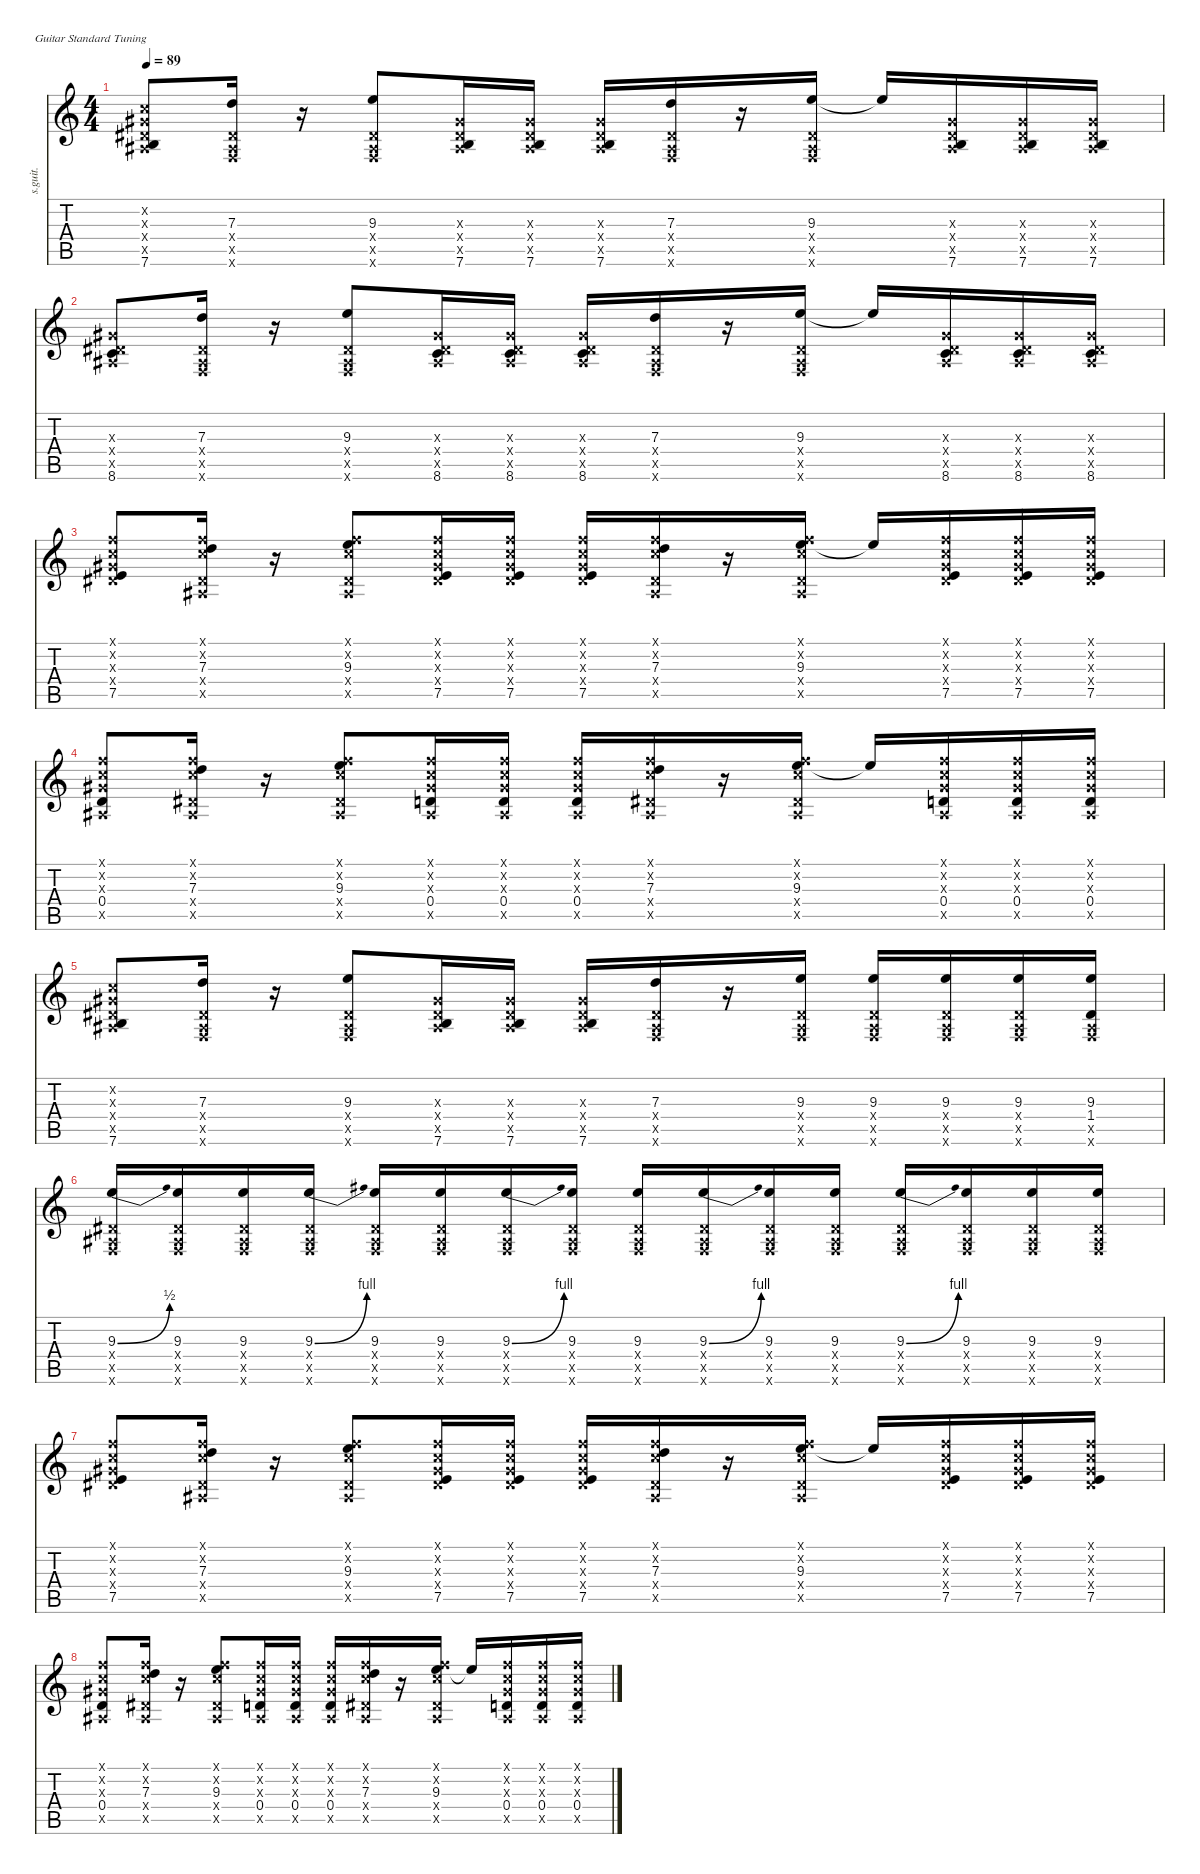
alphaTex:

\defaultSystemsLayout 4
\hideDynamics
\bracketExtendMode nobrackets
\track ("John Frusciante" "s.guit.") {instrument overdrivenguitar}
\staff {score tabs}
\tuning (E4 B3 G3 D3 A2 E2)
\ts (4 4)
\tempo 89
\clef g2
\ks c
(1.2{x} 1.3{x acc #} 1.4{x acc #} 1.5{x acc #} 7.6).8{lyrics (0 "") lyrics (1 "") lyrics (2 "") lyrics (3 "") lyrics (4 "") dy f} (7.3 1.4{x acc #} 1.5{x acc #} 1.6{x}).16{lyrics (0 "") lyrics (1 "") lyrics (2 "") lyrics (3 "") lyrics (4 "")} r.16 (9.3 1.4{x acc #} 1.5{x acc #} 1.6{x}).8{lyrics (0 "") lyrics (1 "") lyrics (2 "") lyrics (3 "") lyrics (4 "")} (1.3{x acc #} 1.4{x acc #} 1.5{x acc #} 7.6).16{lyrics (0 "") lyrics (1 "") lyrics (2 "") lyrics (3 "") lyrics (4 "")} (1.3{x acc #} 1.4{x acc #} 1.5{x acc #} 7.6).16{lyrics (0 "") lyrics (1 "") lyrics (2 "") lyrics (3 "") lyrics (4 "")} (1.3{x acc #} 1.4{x acc #} 1.5{x acc #} 7.6).16{lyrics (0 "") lyrics (1 "") lyrics (2 "") lyrics (3 "") lyrics (4 "")} (7.3 1.4{x acc #} 1.5{x acc #} 1.6{x}).16{lyrics (0 "") lyrics (1 "") lyrics (2 "") lyrics (3 "") lyrics (4 "")} r.16 (9.3 1.4{x acc #} 1.5{x acc #} 1.6{x}).16{lyrics (0 "") lyrics (1 "") lyrics (2 "") lyrics (3 "") lyrics (4 "")} 9.3{t}.16{lyrics (0 "") lyrics (1 "") lyrics (2 "") lyrics (3 "") lyrics (4 "")} (1.3{x acc #} 1.4{x acc #} 1.5{x acc #} 7.6).16{lyrics (0 "") lyrics (1 "") lyrics (2 "") lyrics (3 "") lyrics (4 "")} (1.3{x acc #} 1.4{x acc #} 1.5{x acc #} 7.6).16{lyrics (0 "") lyrics (1 "") lyrics (2 "") lyrics (3 "") lyrics (4 "")} (1.3{x acc #} 1.4{x acc #} 1.5{x acc #} 7.6).16{lyrics (0 "") lyrics (1 "") lyrics (2 "") lyrics (3 "") lyrics (4 "")} |
(1.3{x acc #} 1.4{x acc #} 1.5{x acc #} 8.6).8{lyrics (0 "") lyrics (1 "") lyrics (2 "") lyrics (3 "") lyrics (4 "")} (7.3 1.4{x acc #} 1.5{x acc #} 1.6{x}).16{lyrics (0 "") lyrics (1 "") lyrics (2 "") lyrics (3 "") lyrics (4 "")} r.16 (9.3 1.4{x acc #} 1.5{x acc #} 1.6{x}).8{lyrics (0 "") lyrics (1 "") lyrics (2 "") lyrics (3 "") lyrics (4 "")} (1.3{x acc #} 1.4{x acc #} 1.5{x acc #} 8.6).16{lyrics (0 "") lyrics (1 "") lyrics (2 "") lyrics (3 "") lyrics (4 "")} (1.3{x acc #} 1.4{x acc #} 1.5{x acc #} 8.6).16{lyrics (0 "") lyrics (1 "") lyrics (2 "") lyrics (3 "") lyrics (4 "")} (1.3{x acc #} 1.4{x acc #} 1.5{x acc #} 8.6).16{lyrics (0 "") lyrics (1 "") lyrics (2 "") lyrics (3 "") lyrics (4 "")} (7.3 1.4{x acc #} 1.5{x acc #} 1.6{x}).16{lyrics (0 "") lyrics (1 "") lyrics (2 "") lyrics (3 "") lyrics (4 "")} r.16 (9.3 1.4{x acc #} 1.5{x acc #} 1.6{x}).16{lyrics (0 "") lyrics (1 "") lyrics (2 "") lyrics (3 "") lyrics (4 "")} 9.3{t}.16{lyrics (0 "") lyrics (1 "") lyrics (2 "") lyrics (3 "") lyrics (4 "")} (1.3{x acc #} 1.4{x acc #} 1.5{x acc #} 8.6).16{lyrics (0 "") lyrics (1 "") lyrics (2 "") lyrics (3 "") lyrics (4 "")} (1.3{x acc #} 1.4{x acc #} 1.5{x acc #} 8.6).16{lyrics (0 "") lyrics (1 "") lyrics (2 "") lyrics (3 "") lyrics (4 "")} (1.3{x acc #} 1.4{x acc #} 1.5{x acc #} 8.6).16{lyrics (0 "") lyrics (1 "") lyrics (2 "") lyrics (3 "") lyrics (4 "")} |
(1.1{x} 1.2{x} 1.3{x acc #} 1.4{x acc #} 7.5).8{lyrics (0 "") lyrics (1 "") lyrics (2 "") lyrics (3 "") lyrics (4 "")} (1.1{x} 1.2{x} 7.3 1.4{x acc #} 1.5{x acc #}).16{lyrics (0 "") lyrics (1 "") lyrics (2 "") lyrics (3 "") lyrics (4 "")} r.16 (1.1{x} 1.2{x} 9.3 1.4{x acc #} 1.5{x acc #}).8{lyrics (0 "") lyrics (1 "") lyrics (2 "") lyrics (3 "") lyrics (4 "")} (1.1{x} 1.2{x} 1.3{x acc #} 1.4{x acc #} 7.5).16{lyrics (0 "") lyrics (1 "") lyrics (2 "") lyrics (3 "") lyrics (4 "")} (1.1{x} 1.2{x} 1.3{x acc #} 1.4{x acc #} 7.5).16{lyrics (0 "") lyrics (1 "") lyrics (2 "") lyrics (3 "") lyrics (4 "")} (1.1{x} 1.2{x} 1.3{x acc #} 1.4{x acc #} 7.5).16{lyrics (0 "") lyrics (1 "") lyrics (2 "") lyrics (3 "") lyrics (4 "")} (1.1{x} 1.2{x} 7.3 1.4{x acc #} 1.5{x acc #}).16{lyrics (0 "") lyrics (1 "") lyrics (2 "") lyrics (3 "") lyrics (4 "")} r.16 (1.1{x} 1.2{x} 9.3 1.4{x acc #} 1.5{x acc #}).16{lyrics (0 "") lyrics (1 "") lyrics (2 "") lyrics (3 "") lyrics (4 "")} 9.3{t}.16{lyrics (0 "") lyrics (1 "") lyrics (2 "") lyrics (3 "") lyrics (4 "")} (1.1{x} 1.2{x} 1.3{x acc #} 1.4{x acc #} 7.5).16{lyrics (0 "") lyrics (1 "") lyrics (2 "") lyrics (3 "") lyrics (4 "")} (1.1{x} 1.2{x} 1.3{x acc #} 1.4{x acc #} 7.5).16{lyrics (0 "") lyrics (1 "") lyrics (2 "") lyrics (3 "") lyrics (4 "")} (1.1{x} 1.2{x} 1.3{x acc #} 1.4{x acc #} 7.5).16{lyrics (0 "") lyrics (1 "") lyrics (2 "") lyrics (3 "") lyrics (4 "")} |
(1.1{x} 1.2{x} 1.3{x acc #} 0.4 1.5{x acc #}).8{lyrics (0 "") lyrics (1 "") lyrics (2 "") lyrics (3 "") lyrics (4 "")} (1.1{x} 1.2{x} 7.3 1.4{x acc #} 1.5{x acc #}).16{lyrics (0 "") lyrics (1 "") lyrics (2 "") lyrics (3 "") lyrics (4 "")} r.16 (1.1{x} 1.2{x} 9.3 1.4{x acc #} 1.5{x acc #}).8{lyrics (0 "") lyrics (1 "") lyrics (2 "") lyrics (3 "") lyrics (4 "")} (1.1{x} 1.2{x} 1.3{x acc #} 0.4 1.5{x acc #}).16{lyrics (0 "") lyrics (1 "") lyrics (2 "") lyrics (3 "") lyrics (4 "")} (1.1{x} 1.2{x} 1.3{x acc #} 0.4 1.5{x acc #}).16{lyrics (0 "") lyrics (1 "") lyrics (2 "") lyrics (3 "") lyrics (4 "")} (1.1{x} 1.2{x} 1.3{x acc #} 0.4 1.5{x acc #}).16{lyrics (0 "") lyrics (1 "") lyrics (2 "") lyrics (3 "") lyrics (4 "")} (1.1{x} 1.2{x} 7.3 1.4{x acc #} 1.5{x acc #}).16{lyrics (0 "") lyrics (1 "") lyrics (2 "") lyrics (3 "") lyrics (4 "")} r.16 (1.1{x} 1.2{x} 9.3 1.4{x acc #} 1.5{x acc #}).16{lyrics (0 "") lyrics (1 "") lyrics (2 "") lyrics (3 "") lyrics (4 "")} 9.3{t}.16{lyrics (0 "") lyrics (1 "") lyrics (2 "") lyrics (3 "") lyrics (4 "")} (1.1{x} 1.2{x} 1.3{x acc #} 0.4 1.5{x acc #}).16{lyrics (0 "") lyrics (1 "") lyrics (2 "") lyrics (3 "") lyrics (4 "")} (1.1{x} 1.2{x} 1.3{x acc #} 0.4 1.5{x acc #}).16{lyrics (0 "") lyrics (1 "") lyrics (2 "") lyrics (3 "") lyrics (4 "")} (1.1{x} 1.2{x} 1.3{x acc #} 0.4 1.5{x acc #}).16{lyrics (0 "") lyrics (1 "") lyrics (2 "") lyrics (3 "") lyrics (4 "")} |
(1.2{x} 1.3{x acc #} 1.4{x acc #} 1.5{x acc #} 7.6).8{lyrics (0 "") lyrics (1 "") lyrics (2 "") lyrics (3 "") lyrics (4 "")} (7.3 1.4{x acc #} 1.5{x acc #} 1.6{x}).16{lyrics (0 "") lyrics (1 "") lyrics (2 "") lyrics (3 "") lyrics (4 "")} r.16 (9.3 1.4{x acc #} 1.5{x acc #} 1.6{x}).8{lyrics (0 "") lyrics (1 "") lyrics (2 "") lyrics (3 "") lyrics (4 "")} (1.3{x acc #} 1.4{x acc #} 1.5{x acc #} 7.6).16{lyrics (0 "") lyrics (1 "") lyrics (2 "") lyrics (3 "") lyrics (4 "")} (1.3{x acc #} 1.4{x acc #} 1.5{x acc #} 7.6).16{lyrics (0 "") lyrics (1 "") lyrics (2 "") lyrics (3 "") lyrics (4 "")} (1.3{x acc #} 1.4{x acc #} 1.5{x acc #} 7.6).16{lyrics (0 "") lyrics (1 "") lyrics (2 "") lyrics (3 "") lyrics (4 "")} (7.3 1.4{x acc #} 1.5{x acc #} 1.6{x}).16{lyrics (0 "") lyrics (1 "") lyrics (2 "") lyrics (3 "") lyrics (4 "")} r.16 (9.3 1.4{x acc #} 1.5{x acc #} 1.6{x}).16{lyrics (0 "") lyrics (1 "") lyrics (2 "") lyrics (3 "") lyrics (4 "")} (9.3 1.4{x acc #} 1.5{x acc #} 1.6{x}).16{lyrics (0 "") lyrics (1 "") lyrics (2 "") lyrics (3 "") lyrics (4 "")} (9.3 1.4{x acc #} 1.5{x acc #} 1.6{x}).16{lyrics (0 "") lyrics (1 "") lyrics (2 "") lyrics (3 "") lyrics (4 "")} (9.3 1.4{x acc #} 1.5{x acc #} 1.6{x}).16{lyrics (0 "") lyrics (1 "") lyrics (2 "") lyrics (3 "") lyrics (4 "")} (9.3 1.4{acc #} 1.5{x acc #} 1.6{x}).16{lyrics (0 "") lyrics (1 "") lyrics (2 "") lyrics (3 "") lyrics (4 "")} |
(9.3{be (bend 0 0 15 2)} 1.4{x acc #} 1.5{x acc #} 1.6{x}).16{lyrics (0 "") lyrics (1 "") lyrics (2 "") lyrics (3 "") lyrics (4 "")} (9.3 1.4{x acc #} 1.5{x acc #} 1.6{x}).16{lyrics (0 "") lyrics (1 "") lyrics (2 "") lyrics (3 "") lyrics (4 "")} (9.3 1.4{x acc #} 1.5{x acc #} 1.6{x}).16{lyrics (0 "") lyrics (1 "") lyrics (2 "") lyrics (3 "") lyrics (4 "")} (9.3{be (bend 0 0 15 4)} 1.4{x acc #} 1.5{x acc #} 1.6{x}).16{lyrics (0 "") lyrics (1 "") lyrics (2 "") lyrics (3 "") lyrics (4 "")} (9.3 1.4{x acc #} 1.5{x acc #} 1.6{x}).16{lyrics (0 "") lyrics (1 "") lyrics (2 "") lyrics (3 "") lyrics (4 "")} (9.3 1.4{x acc #} 1.5{x acc #} 1.6{x}).16{lyrics (0 "") lyrics (1 "") lyrics (2 "") lyrics (3 "") lyrics (4 "")} (9.3{be (bend 0 0 15 4)} 1.4{x acc #} 1.5{x acc #} 1.6{x}).16{lyrics (0 "") lyrics (1 "") lyrics (2 "") lyrics (3 "") lyrics (4 "")} (9.3 1.4{x acc #} 1.5{x acc #} 1.6{x}).16{lyrics (0 "") lyrics (1 "") lyrics (2 "") lyrics (3 "") lyrics (4 "")} (9.3 1.4{x acc #} 1.5{x acc #} 1.6{x}).16{lyrics (0 "") lyrics (1 "") lyrics (2 "") lyrics (3 "") lyrics (4 "")} (9.3{be (bend 0 0 15 4)} 1.4{x acc #} 1.5{x acc #} 1.6{x}).16{lyrics (0 "") lyrics (1 "") lyrics (2 "") lyrics (3 "") lyrics (4 "")} (9.3 1.4{x acc #} 1.5{x acc #} 1.6{x}).16{lyrics (0 "") lyrics (1 "") lyrics (2 "") lyrics (3 "") lyrics (4 "")} (9.3 1.4{x acc #} 1.5{x acc #} 1.6{x}).16{lyrics (0 "") lyrics (1 "") lyrics (2 "") lyrics (3 "") lyrics (4 "")} (9.3{be (bend 0 0 15 4)} 1.4{x acc #} 1.5{x acc #} 1.6{x}).16{lyrics (0 "") lyrics (1 "") lyrics (2 "") lyrics (3 "") lyrics (4 "")} (9.3 1.4{x acc #} 1.5{x acc #} 1.6{x}).16{lyrics (0 "") lyrics (1 "") lyrics (2 "") lyrics (3 "") lyrics (4 "")} (9.3 1.4{x acc #} 1.5{x acc #} 1.6{x}).16{lyrics (0 "") lyrics (1 "") lyrics (2 "") lyrics (3 "") lyrics (4 "")} (9.3 1.4{x acc #} 1.5{x acc #} 1.6{x}).16{lyrics (0 "") lyrics (1 "") lyrics (2 "") lyrics (3 "") lyrics (4 "")} |
(1.1{x} 1.2{x} 1.3{x acc #} 1.4{x acc #} 7.5).8{lyrics (0 "") lyrics (1 "") lyrics (2 "") lyrics (3 "") lyrics (4 "")} (1.1{x} 1.2{x} 7.3 1.4{x acc #} 1.5{x acc #}).16{lyrics (0 "") lyrics (1 "") lyrics (2 "") lyrics (3 "") lyrics (4 "")} r.16 (1.1{x} 1.2{x} 9.3 1.4{x acc #} 1.5{x acc #}).8{lyrics (0 "") lyrics (1 "") lyrics (2 "") lyrics (3 "") lyrics (4 "")} (1.1{x} 1.2{x} 1.3{x acc #} 1.4{x acc #} 7.5).16{lyrics (0 "") lyrics (1 "") lyrics (2 "") lyrics (3 "") lyrics (4 "")} (1.1{x} 1.2{x} 1.3{x acc #} 1.4{x acc #} 7.5).16{lyrics (0 "") lyrics (1 "") lyrics (2 "") lyrics (3 "") lyrics (4 "")} (1.1{x} 1.2{x} 1.3{x acc #} 1.4{x acc #} 7.5).16{lyrics (0 "") lyrics (1 "") lyrics (2 "") lyrics (3 "") lyrics (4 "")} (1.1{x} 1.2{x} 7.3 1.4{x acc #} 1.5{x acc #}).16{lyrics (0 "") lyrics (1 "") lyrics (2 "") lyrics (3 "") lyrics (4 "")} r.16 (1.1{x} 1.2{x} 9.3 1.4{x acc #} 1.5{x acc #}).16{lyrics (0 "") lyrics (1 "") lyrics (2 "") lyrics (3 "") lyrics (4 "")} 9.3{t}.16{lyrics (0 "") lyrics (1 "") lyrics (2 "") lyrics (3 "") lyrics (4 "")} (1.1{x} 1.2{x} 1.3{x acc #} 1.4{x acc #} 7.5).16{lyrics (0 "") lyrics (1 "") lyrics (2 "") lyrics (3 "") lyrics (4 "")} (1.1{x} 1.2{x} 1.3{x acc #} 1.4{x acc #} 7.5).16{lyrics (0 "") lyrics (1 "") lyrics (2 "") lyrics (3 "") lyrics (4 "")} (1.1{x} 1.2{x} 1.3{x acc #} 1.4{x acc #} 7.5).16{lyrics (0 "") lyrics (1 "") lyrics (2 "") lyrics (3 "") lyrics (4 "")} |
(1.1{x} 1.2{x} 1.3{x acc #} 0.4 1.5{x acc #}).8{lyrics (0 "") lyrics (1 "") lyrics (2 "") lyrics (3 "") lyrics (4 "")} (1.1{x} 1.2{x} 7.3 1.4{x acc #} 1.5{x acc #}).16{lyrics (0 "") lyrics (1 "") lyrics (2 "") lyrics (3 "") lyrics (4 "")} r.16 (1.1{x} 1.2{x} 9.3 1.4{x acc #} 1.5{x acc #}).8{lyrics (0 "") lyrics (1 "") lyrics (2 "") lyrics (3 "") lyrics (4 "")} (1.1{x} 1.2{x} 1.3{x acc #} 0.4 1.5{x acc #}).16{lyrics (0 "") lyrics (1 "") lyrics (2 "") lyrics (3 "") lyrics (4 "")} (1.1{x} 1.2{x} 1.3{x acc #} 0.4 1.5{x acc #}).16{lyrics (0 "") lyrics (1 "") lyrics (2 "") lyrics (3 "") lyrics (4 "")} (1.1{x} 1.2{x} 1.3{x acc #} 0.4 1.5{x acc #}).16{lyrics (0 "") lyrics (1 "") lyrics (2 "") lyrics (3 "") lyrics (4 "")} (1.1{x} 1.2{x} 7.3 1.4{x acc #} 1.5{x acc #}).16{lyrics (0 "") lyrics (1 "") lyrics (2 "") lyrics (3 "") lyrics (4 "")} r.16 (1.1{x} 1.2{x} 9.3 1.4{x acc #} 1.5{x acc #}).16{lyrics (0 "") lyrics (1 "") lyrics (2 "") lyrics (3 "") lyrics (4 "")} 9.3{t}.16{lyrics (0 "") lyrics (1 "") lyrics (2 "") lyrics (3 "") lyrics (4 "")} (1.1{x} 1.2{x} 1.3{x acc #} 0.4 1.5{x acc #}).16{lyrics (0 "") lyrics (1 "") lyrics (2 "") lyrics (3 "") lyrics (4 "")} (1.1{x} 1.2{x} 1.3{x acc #} 0.4 1.5{x acc #}).16{lyrics (0 "") lyrics (1 "") lyrics (2 "") lyrics (3 "") lyrics (4 "")} (1.1{x} 1.2{x} 1.3{x acc #} 0.4 1.5{x acc #}).16{lyrics (0 "") lyrics (1 "") lyrics (2 "") lyrics (3 "") lyrics (4 "")}
